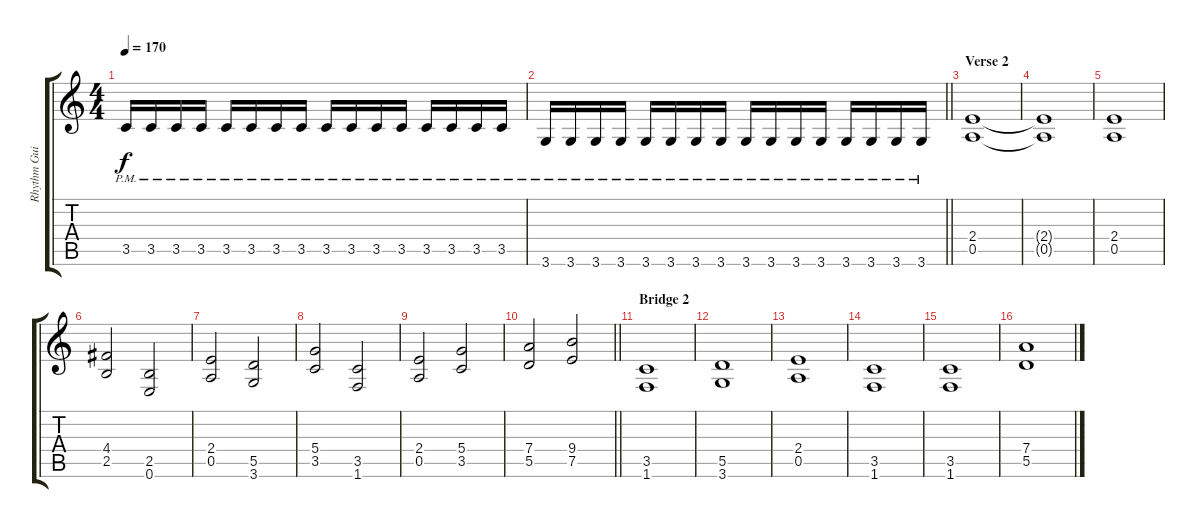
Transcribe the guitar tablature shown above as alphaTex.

\track ("Rhythm Guitar 2: Tapani Kangas" "Rhythm Gui") {instrument distortionguitar}
\staff {score tabs}
\tuning (E4 B3 G3 D3 A2 E2) {hide}
\ts (4 4)
\tempo 170
\clef g2
\ks aminor
3.5{pm}.16{dy f} 3.5{pm}.16 3.5{pm}.16 3.5{pm}.16 3.5{pm}.16 3.5{pm}.16 3.5{pm}.16 3.5{pm}.16 3.5{pm}.16 3.5{pm}.16 3.5{pm}.16 3.5{pm}.16 3.5{pm}.16 3.5{pm}.16 3.5{pm}.16 3.5{pm}.16 |
\barLineRight lightlight
3.6{pm}.16 3.6{pm}.16 3.6{pm}.16 3.6{pm}.16 3.6{pm}.16 3.6{pm}.16 3.6{pm}.16 3.6{pm}.16 3.6{pm}.16 3.6{pm}.16 3.6{pm}.16 3.6{pm}.16 3.6{pm}.16 3.6{pm}.16 3.6{pm}.16 3.6{pm}.16 |
\section ("" "Verse 2")
(2.4 0.5).1 |
(2.4{t} 0.5{t}).1 |
(2.4 0.5).1 |
(4.4 2.5).2 (2.5 0.6).2 |
(2.4 0.5).2 (5.5 3.6).2 |
(5.4 3.5).2 (3.5 1.6).2 |
(2.4 0.5).2 (5.4 3.5).2 |
\barLineRight lightlight
(7.4 5.5).2 (9.4 7.5).2 |
\section ("" "Bridge 2")
(3.5 1.6).1 |
(5.5 3.6).1 |
(2.4 0.5).1 |
(3.5 1.6).1 |
(3.5 1.6).1 |
(7.4 5.5).1
